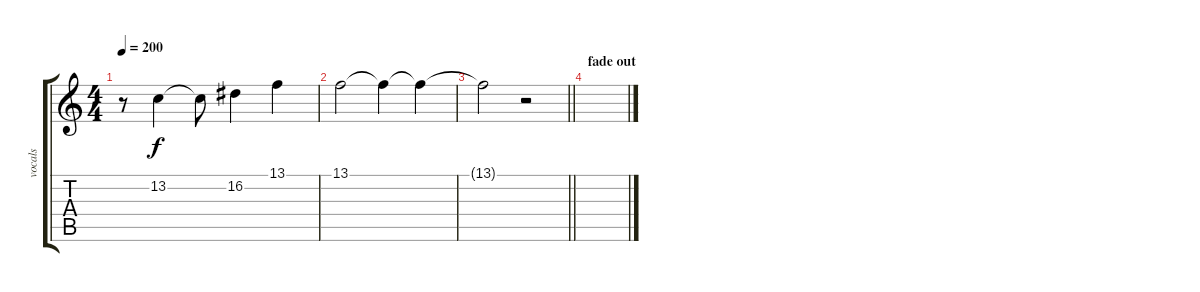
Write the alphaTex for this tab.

\track ("vocals" "vocals") {instrument ocarina}
\staff {score tabs}
\tuning (E4 B3 G3 D3 A2 E2) {hide}
\ts (4 4)
\tempo 200
\clef g2
\ks c
r.8{dy f} 13.2.4 13.2{t}.8 16.2.4 13.1.4 |
13.1.2 13.1{t}.4 13.1{t}.4 |
\barLineRight lightlight
13.1{t}.2 r.2 |
\section ("" "fade out")
